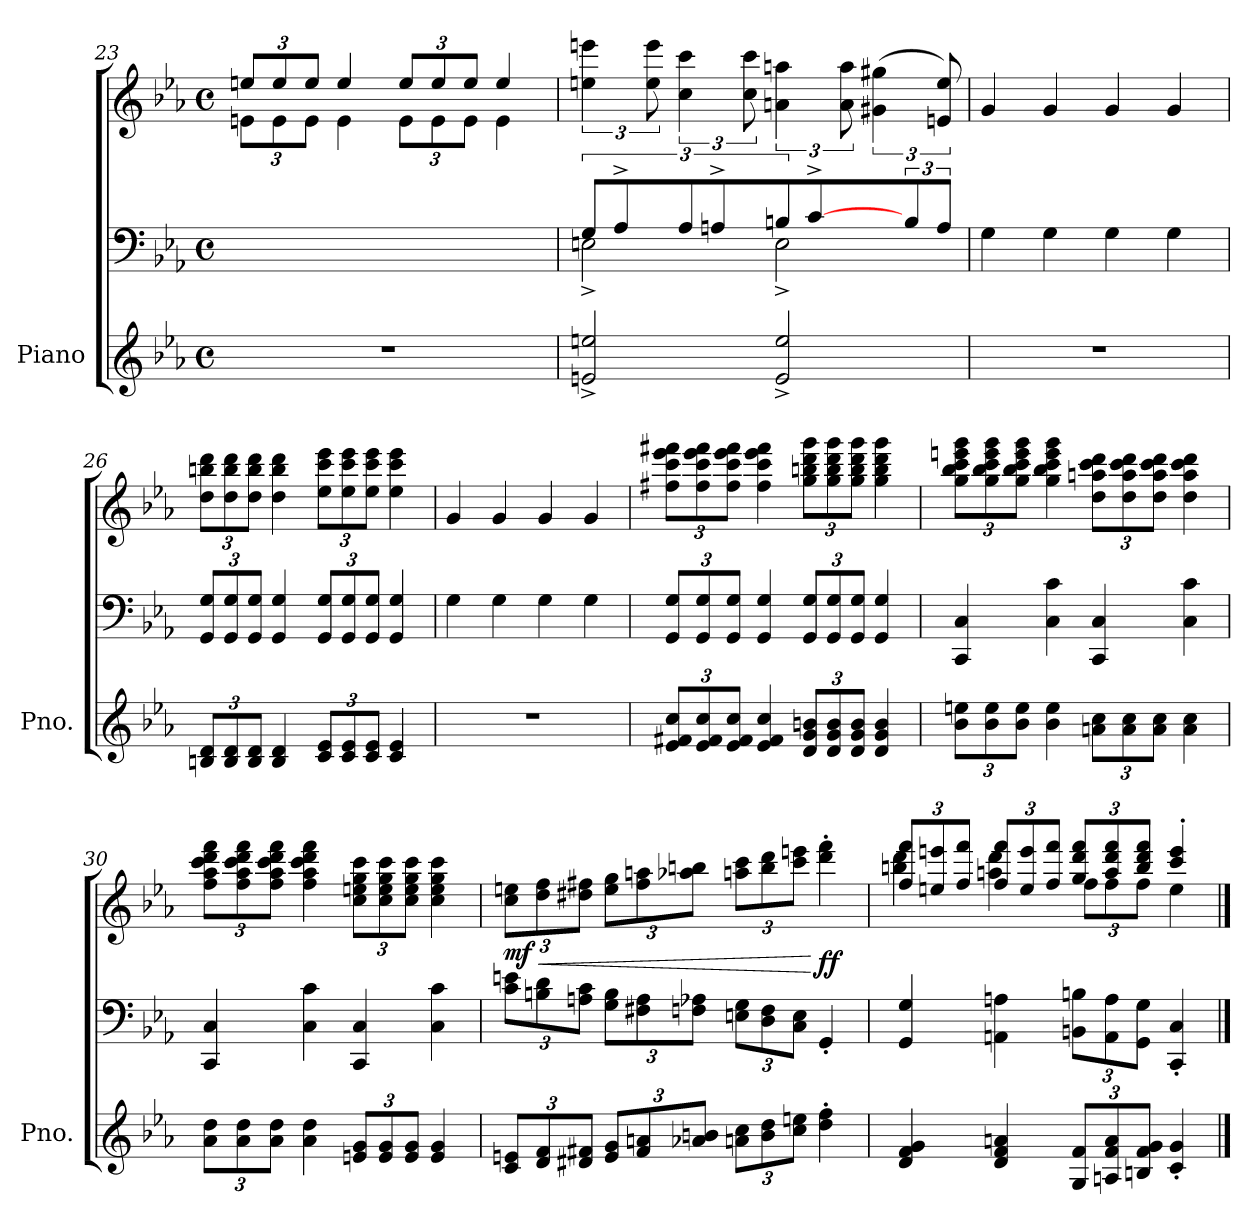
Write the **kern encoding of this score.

**kern	**kern	**kern	**dynam
*part1	*part1	*part1	*part1
*staff3	*staff2	*staff1	*staff1/2/3
*I"Piano	*	*	*
*I'Pno.	*	*	*
*clefG2	*clefF4	*clefG2	*
*k[b-e-a-]	*k[b-e-a-]	*k[b-e-a-]	*
*M4/4	*M4/4	*M4/4	*
*met(c)	*met(c)	*met(c)	*
*	*	*Xbrackettup	*
=23	=23	=23	=23
*	*	*^	*
1r	1ryy	12een/L	12en\L	.
.	.	12ee/	12e\	.
.	.	12ee/J	12e\J	.
.	.	4ee/	4e\	.
.	.	12ee/L	12e\L	.
.	.	12ee/	12e\	.
.	.	12ee/J	12e\J	.
.	.	4ee/	4e\	.
*	*	*v	*v	*
=24	=24	=24	=24
*	*^	*	*
*	*	*	*brackettup	*
2en/^ 2een/^	12G/	2En^\	6een\ 6eeen\	.
.	6A-^/	.	.	.
.	.	.	12ee\ 12eee\	.
.	12A-/	.	6cc\ 6ccc\	.
.	6An^/	.	.	.
.	.	.	12cc\ 12ccc\	.
2e/^ 2ee/^	12Bn/	2E^\	6an\ 6aan\	.
.	[4c^/	.	.	.
.	.	.	12a\ 12aa\	.
.	.	.	(>6g#X\ 6gg#X\	.
.	12B/	.	.	.
.	12A/J	.	12en/ 12ee/)	.
*	*v	*v	*	*
=25	=25	=25	=25
1r	4G\	4g/	.
.	4G\	4g/	.
.	4G\	4g/	.
.	4G\	4g/	.
=26	=26	=26	=26
*Xbrackettup	*Xbrackettup	*Xbrackettup	*
12Bn/ 12d/L	12GG/ 12G/L	12dd\ 12bbn\ 12ddd\L	.
12B/ 12d/	12GG/ 12G/	12dd\ 12bb\ 12ddd\	.
12B/ 12d/J	12GG/ 12G/J	12dd\ 12bb\ 12ddd\J	.
4B/ 4d/	4GG/ 4G/	4dd\ 4bb\ 4ddd\	.
12c/ 12e-/L	12GG/ 12G/L	12ee-\ 12ccc\ 12eee-\L	.
12c/ 12e-/	12GG/ 12G/	12ee-\ 12ccc\ 12eee-\	.
12c/ 12e-/J	12GG/ 12G/J	12ee-\ 12ccc\ 12eee-\J	.
4c/ 4e-/	4GG/ 4G/	4ee-\ 4ccc\ 4eee-\	.
!!LO:LB:g=z
=27	=27	=27	=27
1r	4G\	4g/	.
.	4G\	4g/	.
.	4G\	4g/	.
.	4G\	4g/	.
=28	=28	=28	=28
12e-/ 12f#X/ 12cc/L	12GG/ 12G/L	12ff#X\ 12ccc\ 12eee-\ 12fff#X\L	.
12e-/ 12f#/ 12cc/	12GG/ 12G/	12ff#\ 12ccc\ 12eee-\ 12fff#\	.
12e-/ 12f#/ 12cc/J	12GG/ 12G/J	12ff#\ 12ccc\ 12eee-\ 12fff#\J	.
4e-/ 4f#/ 4cc/	4GG/ 4G/	4ff#\ 4ccc\ 4eee-\ 4fff#\	.
12d/ 12g/ 12bn/L	12GG/ 12G/L	12gg\ 12bbn\ 12ddd\ 12ggg\L	.
12d/ 12g/ 12b/	12GG/ 12G/	12gg\ 12bb\ 12ddd\ 12ggg\	.
12d/ 12g/ 12b/J	12GG/ 12G/J	12gg\ 12bb\ 12ddd\ 12ggg\J	.
4d/ 4g/ 4b/	4GG/ 4G/	4gg\ 4bb\ 4ddd\ 4ggg\	.
=29	=29	=29	=29
12b-\ 12een\L	4CC/ 4C/	12gg\ 12bb-\ 12ccc\ 12eeen\ 12ggg\L	.
12b-\ 12ee\	.	12gg\ 12bb-\ 12ccc\ 12eee\ 12ggg\	.
12b-\ 12ee\J	.	12gg\ 12bb-\ 12ccc\ 12eee\ 12ggg\J	.
4b-\ 4ee\	4C\ 4c\	4gg\ 4bb-\ 4ccc\ 4eee\ 4ggg\	.
12an\ 12cc\L	4CC/ 4C/	12dd\ 12aan\ 12ccc\ 12ddd\L	.
12a\ 12cc\	.	12dd\ 12aa\ 12ccc\ 12ddd\	.
12a\ 12cc\J	.	12dd\ 12aa\ 12ccc\ 12ddd\J	.
4a\ 4cc\	4C\ 4c\	4dd\ 4aa\ 4ccc\ 4ddd\	.
=30	=30	=30	=30
12a-\ 12dd\L	4CC/ 4C/	12ff\ 12aa-\ 12ccc\ 12ddd\ 12fff\L	.
12a-\ 12dd\	.	12ff\ 12aa-\ 12ccc\ 12ddd\ 12fff\	.
12a-\ 12dd\J	.	12ff\ 12aa-\ 12ccc\ 12ddd\ 12fff\J	.
4a-\ 4dd\	4C\ 4c\	4ff\ 4aa-\ 4ccc\ 4ddd\ 4fff\	.
12en/ 12g/L	4CC/ 4C/	12cc\ 12een\ 12gg\ 12ccc\L	.
12e/ 12g/	.	12cc\ 12ee\ 12gg\ 12ccc\	.
12e/ 12g/J	.	12cc\ 12ee\ 12gg\ 12ccc\J	.
4e/ 4g/	4C\ 4c\	4cc\ 4ee\ 4gg\ 4ccc\	.
!!LO:LB:g=z
=31	=31	=31	=31
!	!	!	!LO:HP:b
!	!	!	!LO:DY:n=1:b
12c/ 12en/L	12c\ 12en\L	12cc\ 12een\L	< mf
12d/ 12f/	12Bn\ 12d\	12dd\ 12ff\	.
12d#X/ 12f#X/J	12An\ 12c\J	12dd#X\ 12ff#X\J	.
12e/ 12g/L	12G\ 12B\L	12ee\ 12gg\L	.
12f#/ 12an/	12F#X\ 12A\	12ff#\ 12aan\	.
12a-X/ 12bn/J	12Fn\ 12A-X\J	12aa-X\ 12bbn\J	.
12an\ 12cc\L	12En\ 12G\L	12aan\ 12ccc\L	.
12b\ 12dd\	12D\ 12F\	12bb\ 12ddd\	.
12cc\ 12een\J	12C\ 12E\J	12ccc\ 12eeen\J	.
!	!	!	!LO:DY:n=2:b
4dd\' 4ff\'	4GG'/	4ddd\' 4fff\'	[ ff
=32	=32	=32	=32
*	*	*^	*
4d/ 4f/ 4g/	4GG/ 4G/	12ff/ 12fff/L	4bbn\ 4ddd\	.
.	.	12een/ 12eeen/	.	.
.	.	12ff/ 12fff/J	.	.
4d/ 4f/ 4an/	4AAn\ 4An\	12ff/ 12fff/L	4aan\ 4ddd\	.
.	.	12ee/ 12eee/	.	.
.	.	12ff/ 12fff/J	.	.
12G/ 12f/L	12BBn\ 12Bn\L	12gg/ 12ddd/ 12fff/L	12ff\L	.
12An/ 12f/ 12a/	12AA\ 12A\	12aa/ 12ddd/ 12fff/	12ff\	.
12Bn/ 12f/ 12g/J	12GG\ 12G\J	12bb/ 12ddd/ 12fff/J	12ff\J	.
4c/' 4g/'	4CC/' 4C/'	4ccc/' 4eee/'	4ee\	.
*	*	*v	*v	*
==	==	==	==
*-	*-	*-	*-
